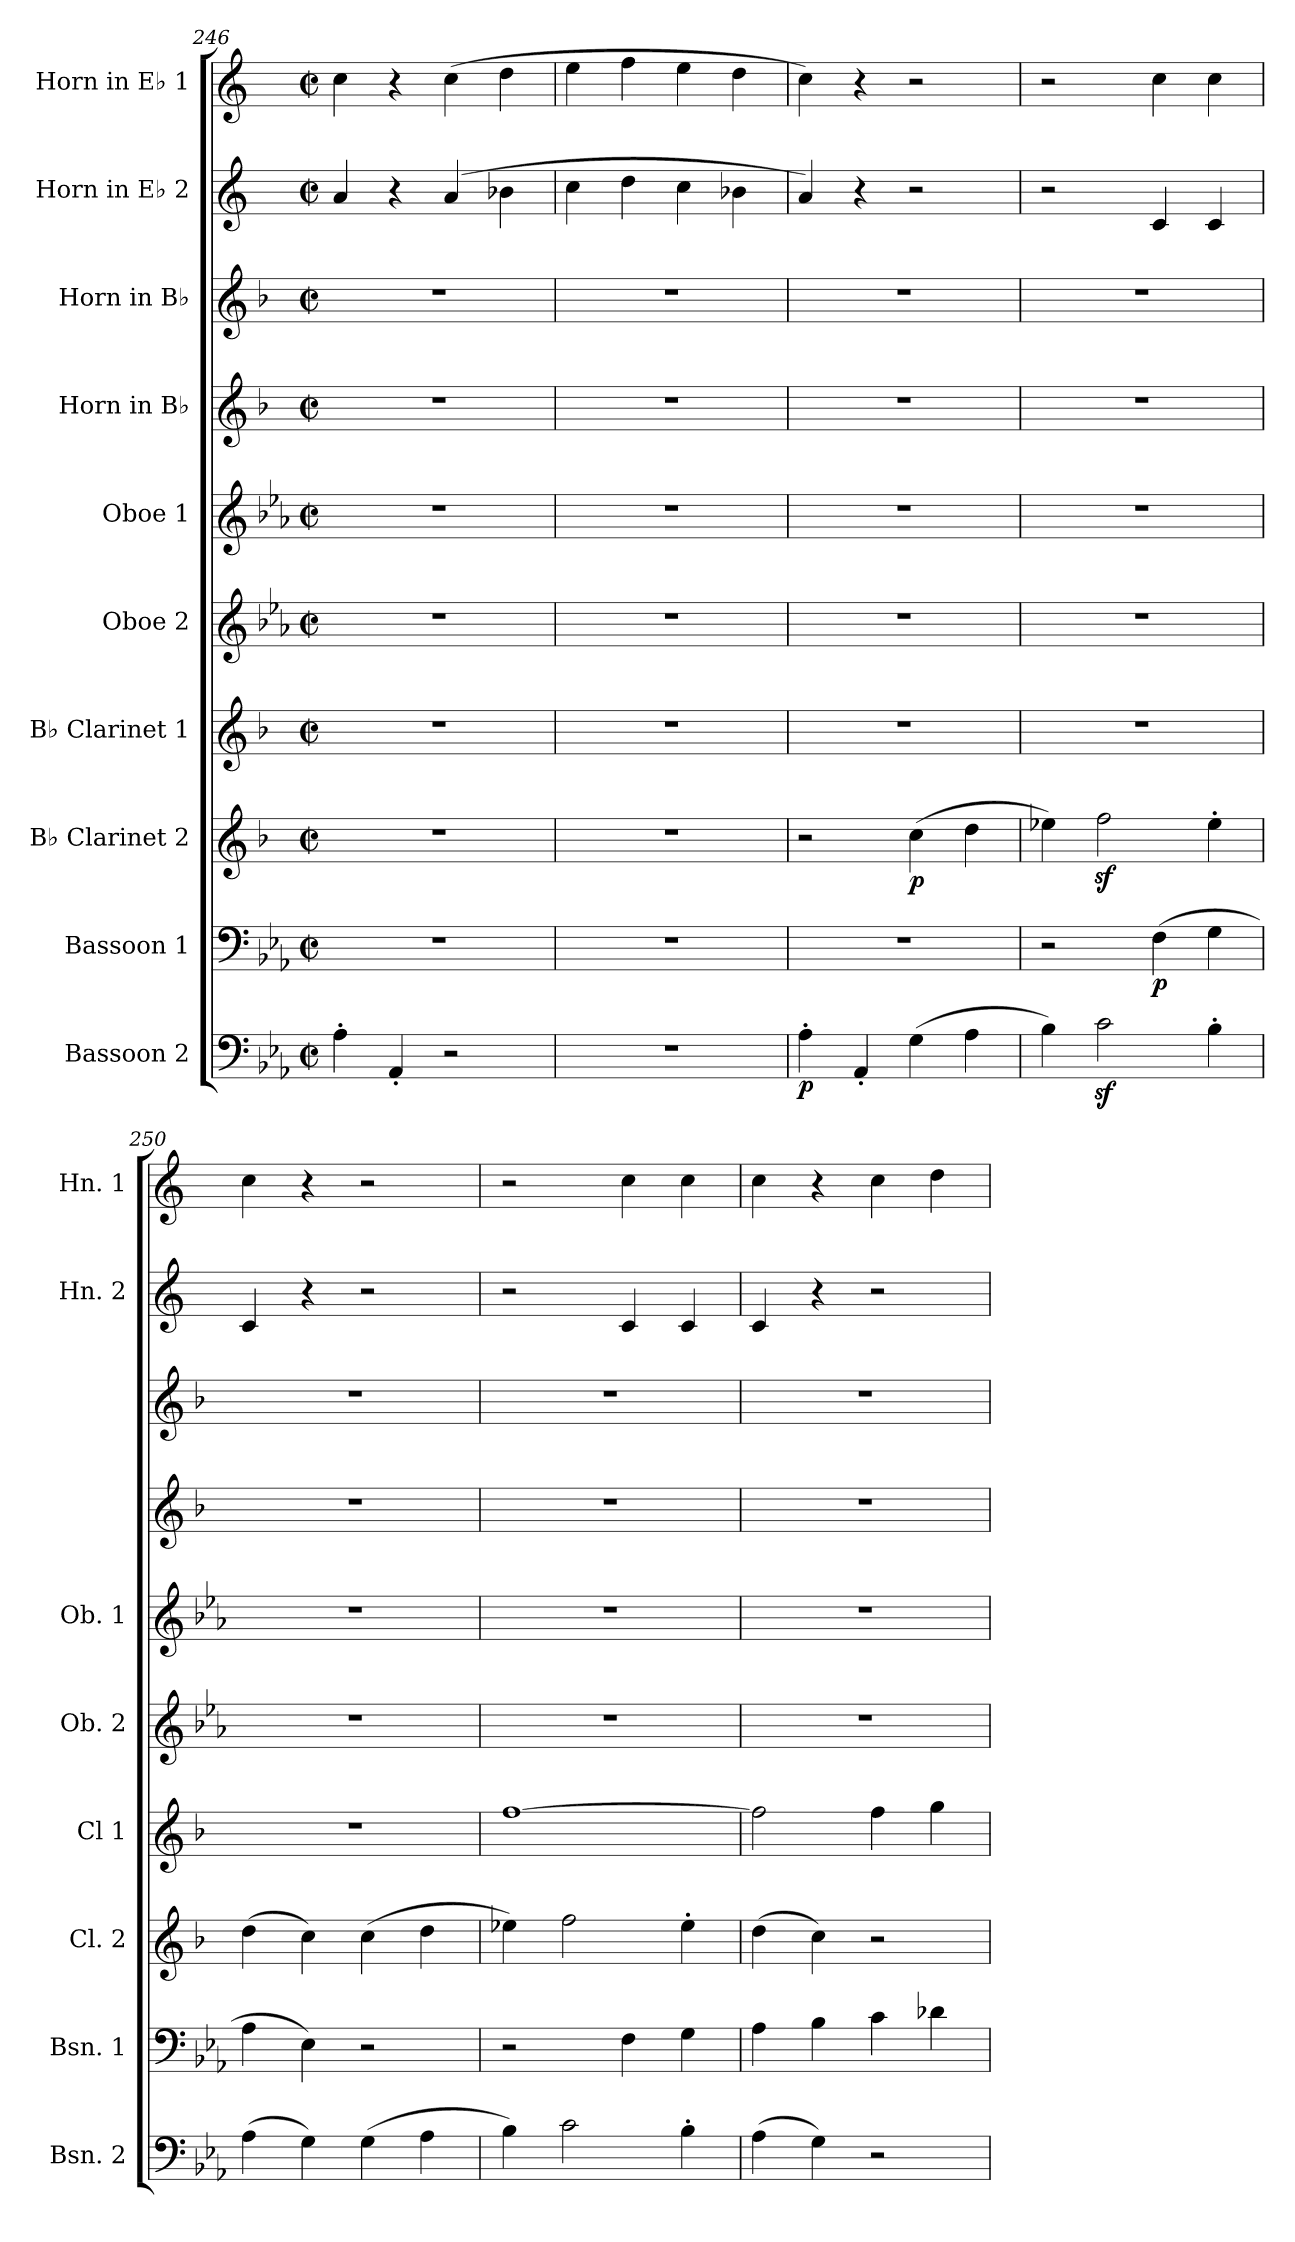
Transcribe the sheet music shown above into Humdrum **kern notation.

**kern	**dynam	**kern	**dynam	**kern	**dynam	**kern	**kern	**kern	**kern	**kern	**kern	**kern
*part10	*part10	*part9	*part9	*part8	*part8	*part7	*part6	*part5	*part4	*part3	*part2	*part1
*staff10	*staff10	*staff9	*staff9	*staff8	*staff8	*staff7	*staff6	*staff5	*staff4	*staff3	*staff2	*staff1
*I"Bassoon 2	*	*I"Bassoon 1	*	*I"B♭ Clarinet 2	*	*I"B♭ Clarinet 1	*I"Oboe 2	*I"Oboe 1	*I"Horn in B♭	*I"Horn in B♭	*I"Horn in E♭ 2	*I"Horn in E♭ 1
*I'Bsn. 2	*	*I'Bsn. 1	*	*I'Cl. 2	*	*I'Cl 1	*I'Ob. 2	*I'Ob. 1	*	*	*I'Hn. 2	*I'Hn. 1
!!LO:PB:g=z
*clefF4	*	*clefF4	*	*clefG2	*	*clefG2	*clefG2	*clefG2	*clefG2	*clefG2	*clefG2	*clefG2
*	*	*	*	*ITrd1c2	*	*ITrd1c2	*	*	*ITrd1c2	*ITrd1c2	*ITrd5c9	*ITrd5c9
*k[b-e-a-]	*	*k[b-e-a-]	*	*k[b-e-a-]	*	*k[b-e-a-]	*k[b-e-a-]	*k[b-e-a-]	*k[b-e-a-]	*k[b-e-a-]	*k[b-e-a-]	*k[b-e-a-]
*M2/2	*	*M2/2	*	*M2/2	*	*M2/2	*M2/2	*M2/2	*M2/2	*M2/2	*M2/2	*M2/2
*met(c|)	*	*met(c|)	*	*met(c|)	*	*met(c|)	*met(c|)	*met(c|)	*met(c|)	*met(c|)	*met(c|)	*met(c|)
=246	=246	=246	=246	=246	=246	=246	=246	=246	=246	=246	=246	=246
4A-'\	.	1r	.	1r	.	1r	1r	1r	1r	1r	4c/	4e-\
4AA-'/	.	.	.	.	.	.	.	.	.	.	4r	4r
2r	.	.	.	.	.	.	.	.	.	.	(>4c/	(>4e-\
.	.	.	.	.	.	.	.	.	.	.	4d-X\	4f\
=247	=247	=247	=247	=247	=247	=247	=247	=247	=247	=247	=247	=247
1r	.	1r	.	1r	.	1r	1r	1r	1r	1r	4e-\	4g\
.	.	.	.	.	.	.	.	.	.	.	4f\	4a-\
.	.	.	.	.	.	.	.	.	.	.	4e-\	4g\
.	.	.	.	.	.	.	.	.	.	.	4d-X\	4f\
=248	=248	=248	=248	=248	=248	=248	=248	=248	=248	=248	=248	=248
!	!LO:DY:b	!	!	!	!	!	!	!	!	!	!	!
4A-'\	p	1r	.	2r	.	1r	1r	1r	1r	1r	4c/)	4e-\)
4AA-'/	.	.	.	.	.	.	.	.	.	.	4r	4r
!	!	!	!	!	!LO:DY:b	!	!	!	!	!	!	!
(>4G\	.	.	.	(>4b-\	p	.	.	.	.	.	2r	2r
4A-\	.	.	.	4cc\	.	.	.	.	.	.	.	.
=249	=249	=249	=249	=249	=249	=249	=249	=249	=249	=249	=249	=249
4B-\)	.	2r	.	4dd-X\)	.	1r	1r	1r	1r	1r	2r	2r
2cz<\	.	.	.	2ee-z<\	.	.	.	.	.	.	.	.
!	!	!	!LO:DY:b	!	!	!	!	!	!	!	!	!
.	.	(>4F\	p	.	.	.	.	.	.	.	4E-/	4e-\
4B-'\	.	4G\	.	4dd-'\	.	.	.	.	.	.	4E-/	4e-\
=250	=250	=250	=250	=250	=250	=250	=250	=250	=250	=250	=250	=250
(>4A-\	.	4A-\	.	(>4cc\	.	1r	1r	1r	1r	1r	4E-/	4e-\
4G\)	.	4E-\)	.	4b-\)	.	.	.	.	.	.	4r	4r
(>4G\	.	2r	.	(>4b-\	.	.	.	.	.	.	2r	2r
4A-\	.	.	.	4cc\	.	.	.	.	.	.	.	.
=251	=251	=251	=251	=251	=251	=251	=251	=251	=251	=251	=251	=251
4B-\)	.	2r	.	4dd-X\)	.	[1ee-	1r	1r	1r	1r	2r	2r
2c\	.	.	.	2ee-\	.	.	.	.	.	.	.	.
.	.	4F\	.	.	.	.	.	.	.	.	4E-/	4e-\
4B-'\	.	4G\	.	4dd-'\	.	.	.	.	.	.	4E-/	4e-\
=252	=252	=252	=252	=252	=252	=252	=252	=252	=252	=252	=252	=252
(>4A-\	.	4A-\	.	(>4cc\	.	2ee-\]	1r	1r	1r	1r	4E-/	4e-\
4G\)	.	4B-\	.	4b-\)	.	.	.	.	.	.	4r	4r
2r	.	4c\	.	2r	.	4ee-\	.	.	.	.	2r	4e-\
.	.	4d-X\	.	.	.	4ff\	.	.	.	.	.	4f\
=	=	=	=	=	=	=	=	=	=	=	=	=
*-	*-	*-	*-	*-	*-	*-	*-	*-	*-	*-	*-	*-
